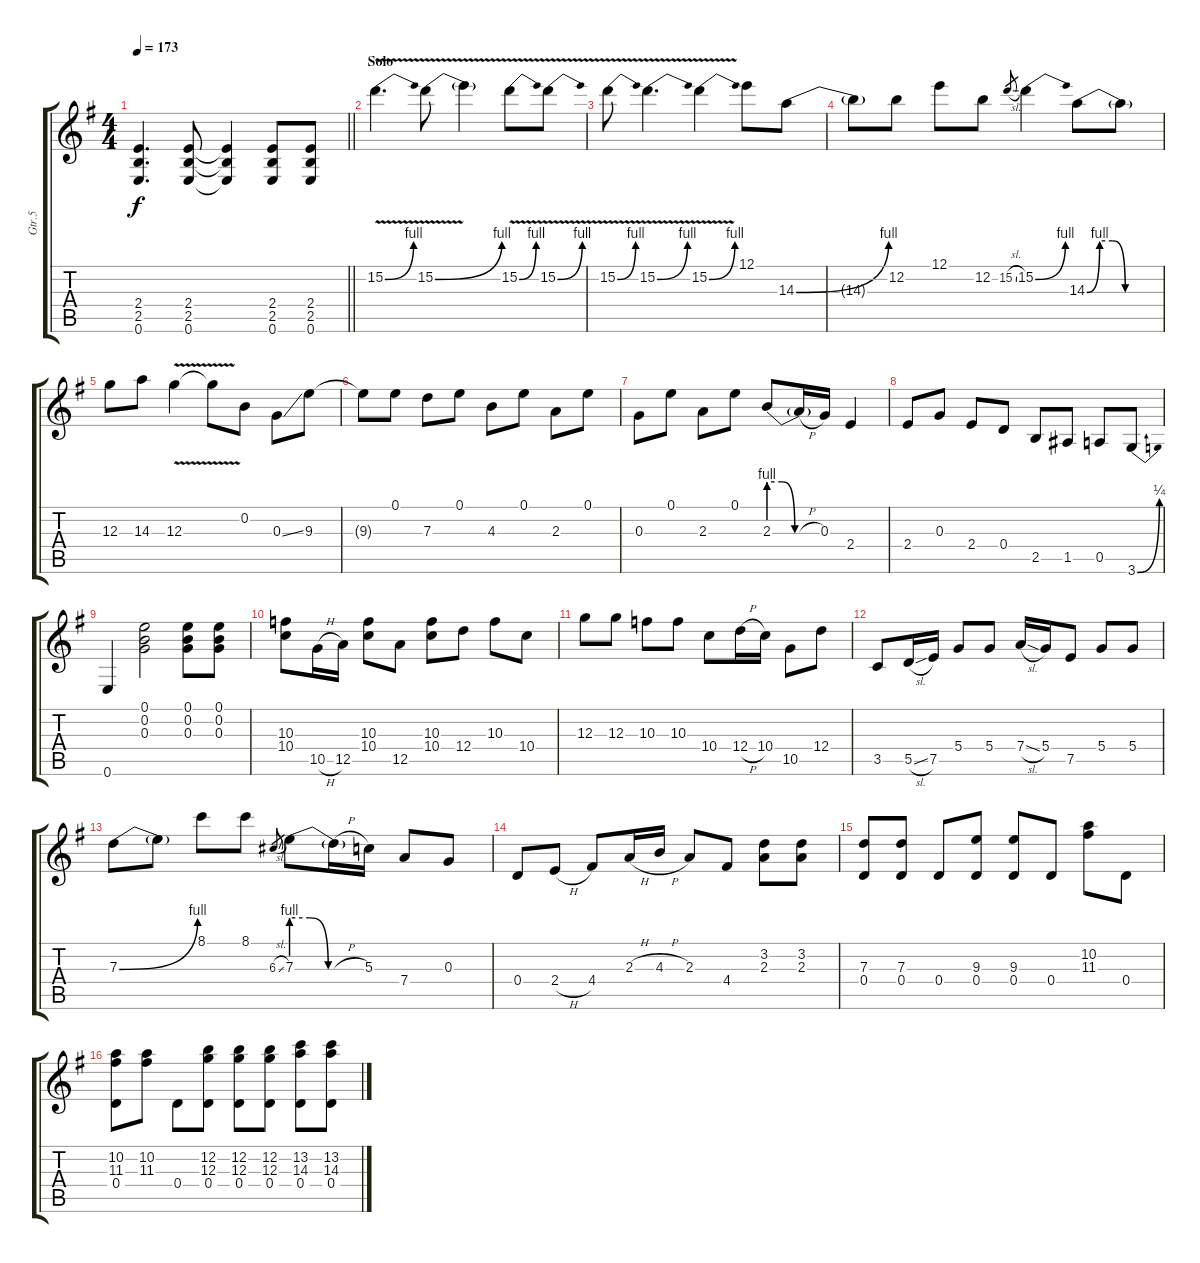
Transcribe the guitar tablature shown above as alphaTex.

\track ("Gtr.5" "Gtr.5") {instrument distortionguitar}
\staff {score tabs}
\tuning (E4 B3 G3 D3 A2 E2) {hide}
\ts (4 4)
\tempo 173
\clef g2
\barLineRight lightlight
\ks g
(2.4 2.5 0.6).4{d dy f} (2.4 2.5 0.6).8 (2.4{t} 2.5{t} 0.6{t}).4 (2.4 2.5 0.6).8 (2.4 2.5 0.6).8 |
\section ("" "Solo")
15.2{be (bend 0 0 60 4) v}.4{d} 15.2{be (bend 0 0 60 4) v}.8 15.2{t}.4 15.2{be (bend 0 0 60 4) v}.8 15.2{be (bend 0 0 60 4) v}.8 |
15.2{be (bend 0 0 60 4) v}.8 15.2{be (bend 0 0 60 4) v}.4{d} 15.2{be (bend 0 0 60 4) v}.4 12.1.8 14.3{be (bend 0 0 60 4)}.8 |
14.3{t}.8 12.2.8 12.1.8 12.2.8 15.2{sl}.8{gr} 15.2{be (bend 0 0 60 4)}.4 14.3{be (custom 0 0 10 4 20 4 30 0 60 0)}.8 14.3{t}.8 |
12.3.8 14.3.8 12.3{v}.4 12.3{t}.8 0.2.8 0.3{ss}.8 9.3.8 |
9.3{t}.8 0.1.8 7.3.8 0.1.8 4.3.8 0.1.8 2.3.8 0.1.8 |
0.3.8 0.1.8 2.3.8 0.1.8 2.3{be (custom 0 4 15 4 30 0 60 0)}.8 2.3{h t}.16 0.3.16 2.4.4 |
2.4.8 0.3.8 2.4.8 0.4.8 2.5.8 1.5.8 0.5.8 3.6{be (bend 0 0 60 1)}.8 |
0.6.4 (0.1 0.2 0.3).2 (0.1 0.2 0.3).8 (0.1 0.2 0.3).8 |
(10.3 10.4).8 10.5{h}.16 12.5.16 (10.3 10.4).8 12.5.8 (10.3 10.4).8 12.4.8 10.3.8 10.4.8 |
12.3.8 12.3.8 10.3.8 10.3.8 10.4.8 12.4{h}.16 10.4.16 10.5.8 12.4.8 |
3.5.8 5.5{sl}.16 7.5.16 5.4.8 5.4.8 7.4{sl}.16 5.4.16 7.5.8 5.4.8 5.4.8 |
7.3{be (bend 0 0 60 4)}.8 7.3{t}.8 8.1.8 8.1.8 6.3{sl}.8{gr} 7.3{be (custom 0 4 15 4 30 0 60 0)}.8 7.3{h t}.16 5.3.16 7.4.8 0.3.8 |
0.4.8 2.4{h}.8 4.4.8 2.3{h}.16 4.3{h}.16 2.3.8 4.4.8 (3.2 2.3).8 (3.2 2.3).8 |
(7.3 0.4).8 (7.3 0.4).8 0.4.8 (9.3 0.4).8 (9.3 0.4).8 0.4.8 (10.2 11.3).8 0.4.8 |
(10.2 11.3 0.4).8 (10.2 11.3).8 0.4.8 (12.2 12.3 0.4).8 (12.2 12.3 0.4).8 (12.2 12.3 0.4).8 (13.2 14.3 0.4).8 (13.2 14.3 0.4).8
